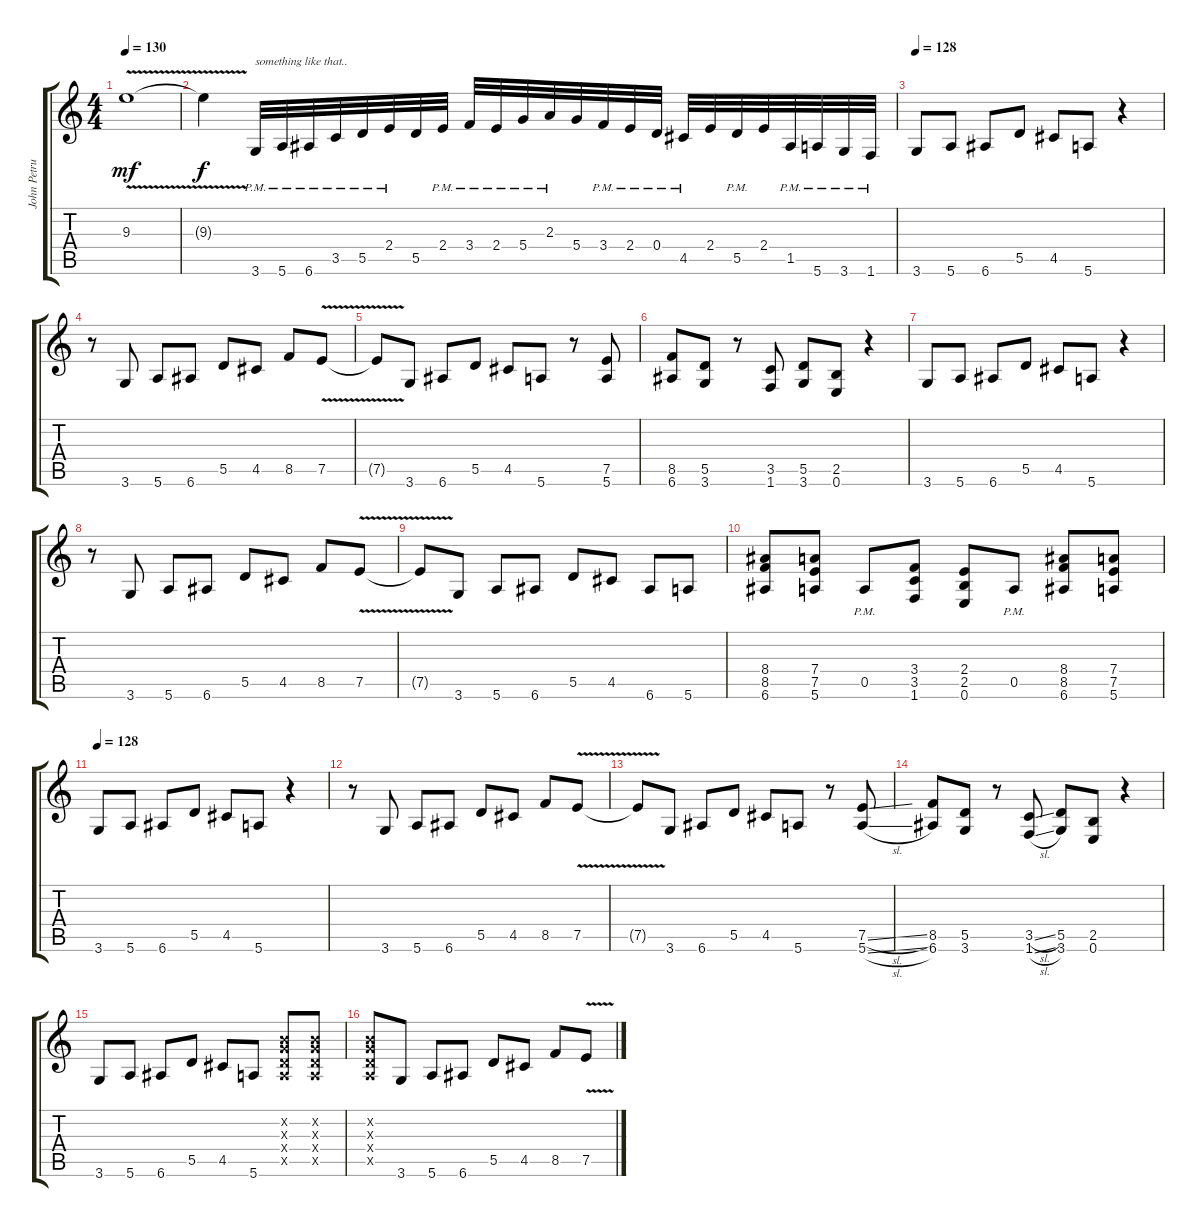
\track ("John Petrucci" "John Petru") {instrument distortionguitar}
\staff {score tabs}
\tuning (E4 B3 G3 D3 A2 E2) {hide}
\ts (4 4)
\tempo 130
\clef g2
\ks c
9.3{v}.1{dy mf} |
9.3{t}.4{dy f volume 16} 3.6{pm}.32{txt "something like that.."} 5.6{pm}.32 6.6{pm}.32 3.5{pm}.32 5.5{pm}.32 2.4{pm}.32 5.5.32 2.4{pm}.32 3.4{pm}.32 2.4{pm}.32 5.4{pm}.32 2.3{pm}.32 5.4.32 3.4{pm}.32 2.4{pm}.32 0.4{pm}.32 4.5{pm}.32 2.4.32 5.5{pm}.32 2.4.32 1.5{pm}.32 5.6{pm}.32 3.6{pm}.32 1.6{pm}.32 |
\tempo 128
3.6.8 5.6.8 6.6.8 5.5.8 4.5.8 5.6.8 r.4 |
r.8 3.6.8 5.6.8 6.6.8 5.5.8 4.5.8 8.5.8 7.5{v}.8 |
7.5{t}.8 3.6.8 6.6.8 5.5.8 4.5.8 5.6.8 r.8 (7.5 5.6).8 |
(8.5 6.6).8 (5.5 3.6).8 r.8 (3.5 1.6).8 (5.5 3.6).8 (2.5 0.6).8 r.4 |
3.6.8 5.6.8 6.6.8 5.5.8 4.5.8 5.6.8 r.4 |
r.8 3.6.8 5.6.8 6.6.8 5.5.8 4.5.8 8.5.8 7.5{v}.8 |
7.5{t}.8 3.6.8 5.6.8 6.6.8 5.5.8 4.5.8 6.6.8 5.6.8 |
(8.4 8.5 6.6).8 (7.4 7.5 5.6).8 0.5{pm}.8 (3.4 3.5 1.6).8 (2.4 2.5 0.6).8 0.5{pm}.8 (8.4 8.5 6.6).8 (7.4 7.5 5.6).8 |
\tempo 128
3.6.8 5.6.8 6.6.8 5.5.8 4.5.8 5.6.8 r.4 |
r.8 3.6.8 5.6.8 6.6.8 5.5.8 4.5.8 8.5.8 7.5{v}.8 |
7.5{t}.8 3.6.8 6.6.8 5.5.8 4.5.8 5.6.8 r.8 (7.5{sl} 5.6{sl}).8 |
(8.5 6.6).8 (5.5 3.6).8 r.8 (3.5{sl} 1.6{sl}).8 (5.5 3.6).8 (2.5 0.6).8 r.4 |
3.6.8 5.6.8 6.6.8 5.5.8 4.5.8 5.6.8 (0.2{x} 0.3{x} 0.4{x} 0.5{x}).8 (0.2{x} 0.3{x} 0.4{x} 0.5{x}).8 |
(0.2{x} 0.3{x} 0.4{x} 0.5{x}).8 3.6.8 5.6.8 6.6.8 5.5.8 4.5.8 8.5.8 7.5{v}.8
